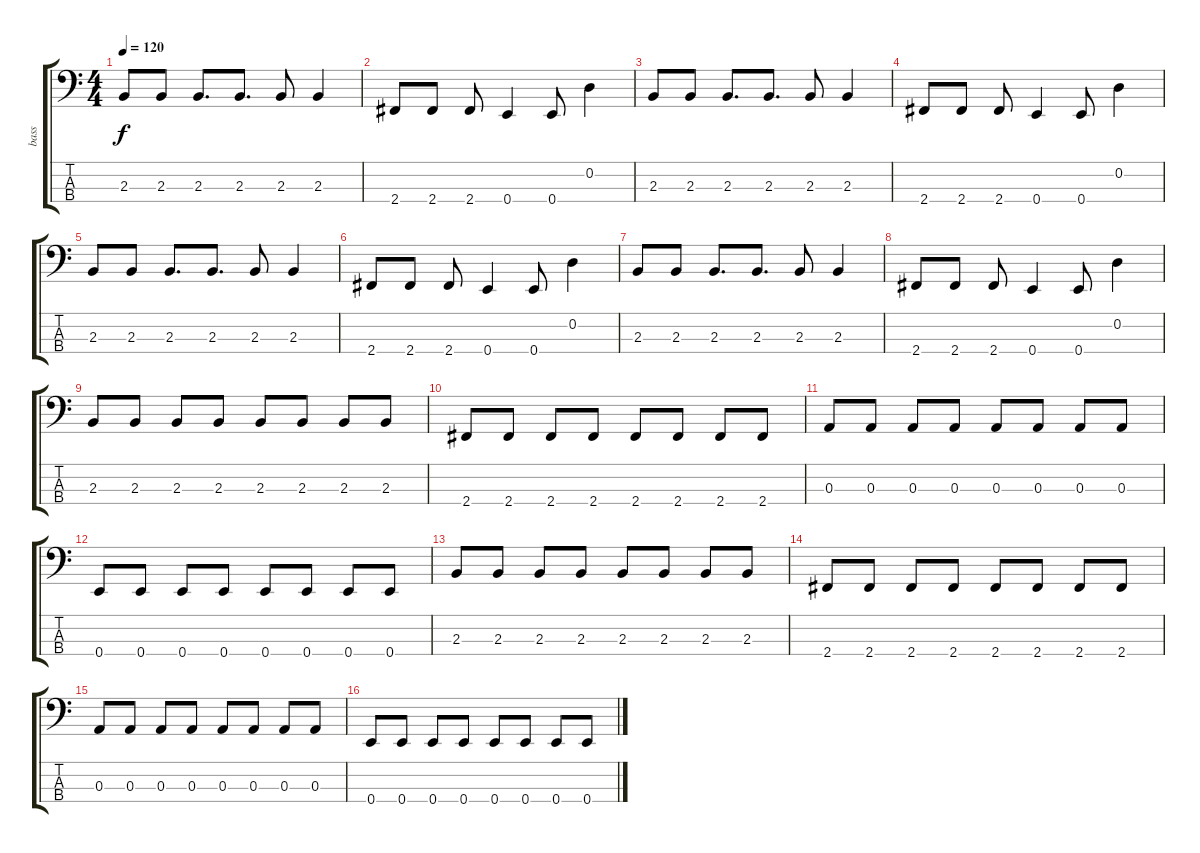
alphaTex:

\track ("bass" "bass") {instrument electricbassfinger}
\staff {score tabs}
\tuning (G2 D2 A1 E1) {hide}
\ts (4 4)
\tempo 120
\clef f4
\ks c
2.3.8{dy f instrument electricbassfinger} 2.3.8 2.3.8{d} 2.3.8{d} 2.3.8 2.3.4 |
2.4.8 2.4.8 2.4.8 0.4.4 0.4.8 0.2.4 |
2.3.8 2.3.8 2.3.8{d} 2.3.8{d} 2.3.8 2.3.4 |
2.4.8 2.4.8 2.4.8 0.4.4 0.4.8 0.2.4 |
2.3.8 2.3.8 2.3.8{d} 2.3.8{d} 2.3.8 2.3.4 |
2.4.8 2.4.8 2.4.8 0.4.4 0.4.8 0.2.4 |
2.3.8 2.3.8 2.3.8{d} 2.3.8{d} 2.3.8 2.3.4 |
2.4.8 2.4.8 2.4.8 0.4.4 0.4.8 0.2.4 |
2.3.8 2.3.8 2.3.8 2.3.8 2.3.8 2.3.8 2.3.8 2.3.8 |
2.4.8 2.4.8 2.4.8 2.4.8 2.4.8 2.4.8 2.4.8 2.4.8 |
0.3.8 0.3.8 0.3.8 0.3.8 0.3.8 0.3.8 0.3.8 0.3.8 |
0.4.8 0.4.8 0.4.8 0.4.8 0.4.8 0.4.8 0.4.8 0.4.8 |
2.3.8 2.3.8 2.3.8 2.3.8 2.3.8 2.3.8 2.3.8 2.3.8 |
2.4.8 2.4.8 2.4.8 2.4.8 2.4.8 2.4.8 2.4.8 2.4.8 |
0.3.8 0.3.8 0.3.8 0.3.8 0.3.8 0.3.8 0.3.8 0.3.8 |
0.4.8 0.4.8 0.4.8 0.4.8 0.4.8 0.4.8 0.4.8 0.4.8
